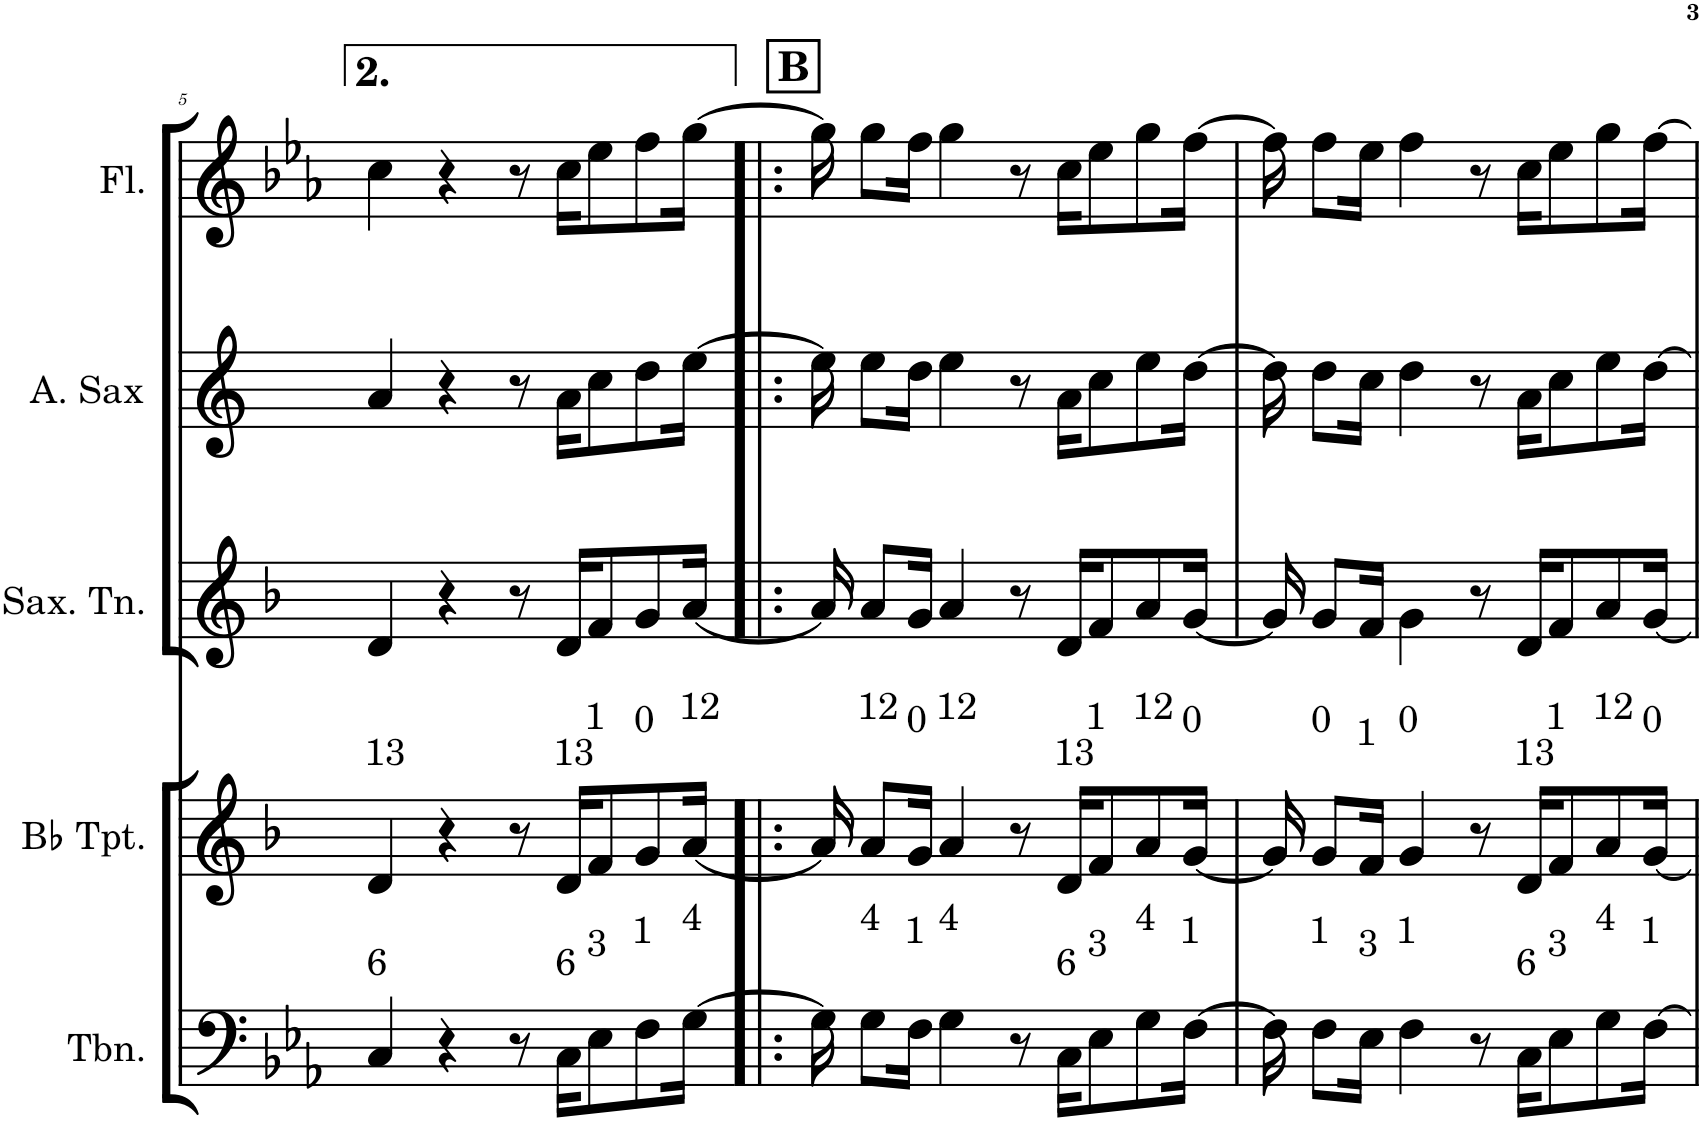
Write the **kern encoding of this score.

**kern	**kern	**kern	**kern	**kern
*part5	*part4	*part3	*part2	*part1
*staff5	*staff4	*staff3	*staff2	*staff1
*I"Trombone	*I"Bb Trumpet	*I"Saxofone Tenor	*I"Saxofone Alto	*I"Flauta Transversal
*I'Tbn.	*I'Bb Tpt.	*I'Sax. Tn.	*	*I'Fl.
!!LO:PB:g=z
*clefF4	*clefG2	*clefG2	*clefG2	*clefG2
*	*Trd1c2	*Trd8c14	*Trd5c9	*
*k[b-e-a-]	*k[b-]	*k[b-]	*k[]	*k[b-e-a-]
*M4/4	*M4/4	*M4/4	*M4/4	*M4/4
=5	=5	=5	=5	=5
!	!LO:TX:a:t=13	!	!	!
!LO:TX:a:t=6	!	!	!	!
4C/	4d/	4d/	4a/	4cc\
4r	4r	4r	4r	4r
8r	8r	8r	8r	8r
!	!LO:TX:a:t=13	!	!	!
!LO:TX:a:t=6	!	!	!	!
16C\KL	16d/KL	16d/KL	16a\KL	16cc\KL
!	!LO:TX:a:t=1	!	!	!
!LO:TX:a:t=3	!	!	!	!
8E-\	8f/	8f/	8cc\	8ee-\
!	!LO:TX:a:t=0	!	!	!
!LO:TX:a:t=1	!	!	!	!
8F\	8g/	8g/	8dd\	8ff\
!	!LO:TX:a:t=12	!	!	!
!LO:TX:a:t=4	!	!	!	!
[16G\Jk	[16a/Jk	[16a/Jk	[16ee\Jk	[16gg\Jk
!!LO:REH:place=s1:a:B:cj:fs=11:t=B
=6!|:	=6!|:	=6!|:	=6!|:	=6!|:
16G\]	16a/]	16a/]	16ee\]	16gg\]
!	!LO:TX:a:t=12	!	!	!
!LO:TX:a:t=4	!	!	!	!
8G\L	8a/L	8a/L	8ee\L	8gg\L
!	!LO:TX:a:t=0	!	!	!
!LO:TX:a:t=1	!	!	!	!
16F\Jk	16g/Jk	16g/Jk	16dd\Jk	16ff\Jk
!	!LO:TX:a:t=12	!	!	!
!LO:TX:a:t=4	!	!	!	!
4G\	4a/	4a/	4ee\	4gg\
8r	8r	8r	8r	8r
!	!LO:TX:a:t=13	!	!	!
!LO:TX:a:t=6	!	!	!	!
16C\KL	16d/KL	16d/KL	16a\KL	16cc\KL
!	!LO:TX:a:t=1	!	!	!
!LO:TX:a:t=3	!	!	!	!
8E-\	8f/	8f/	8cc\	8ee-\
!	!LO:TX:a:t=12	!	!	!
!LO:TX:a:t=4	!	!	!	!
8G\	8a/	8a/	8ee\	8gg\
!	!LO:TX:a:t=0	!	!	!
!LO:TX:a:t=1	!	!	!	!
[16F\Jk	[16g/Jk	[16g/Jk	[16dd\Jk	[16ff\Jk
=7	=7	=7	=7	=7
16F\]	16g/]	16g/]	16dd\]	16ff\]
!	!LO:TX:a:t=0	!	!	!
!LO:TX:a:t=1	!	!	!	!
8F\L	8g/L	8g/L	8dd\L	8ff\L
!	!LO:TX:a:t=1	!	!	!
!LO:TX:a:t=3	!	!	!	!
16E-\Jk	16f/Jk	16f/Jk	16cc\Jk	16ee-\Jk
!	!LO:TX:a:t=0	!	!	!
!LO:TX:a:t=1	!	!	!	!
4F\	4g/	4g\	4dd\	4ff\
8r	8r	8r	8r	8r
!	!LO:TX:a:t=13	!	!	!
!LO:TX:a:t=6	!	!	!	!
16C\KL	16d/KL	16d/KL	16a\KL	16cc\KL
!	!LO:TX:a:t=1	!	!	!
!LO:TX:a:t=3	!	!	!	!
8E-\	8f/	8f/	8cc\	8ee-\
!	!LO:TX:a:t=12	!	!	!
!LO:TX:a:t=4	!	!	!	!
8G\	8a/	8a/	8ee\	8gg\
!	!LO:TX:a:t=0	!	!	!
!LO:TX:a:t=1	!	!	!	!
[16F\Jk	[16g/Jk	[16g/Jk	[16dd\Jk	[16ff\Jk
=	=	=	=	=
*-	*-	*-	*-	*-
